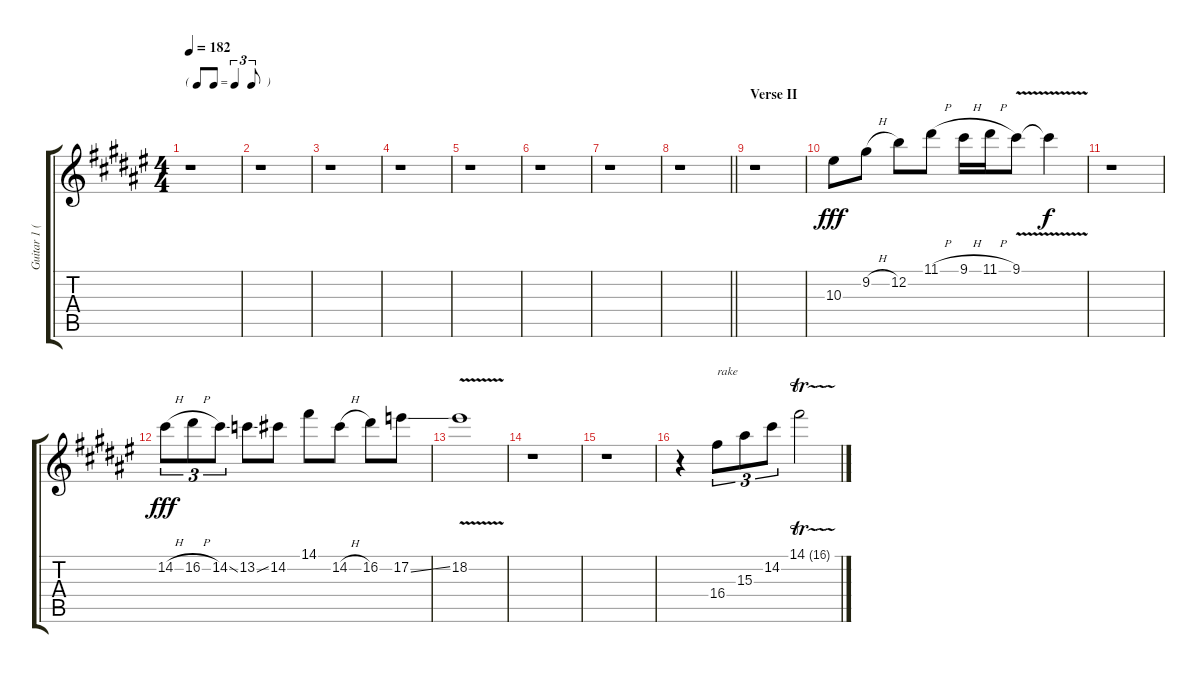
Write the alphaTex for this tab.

\track ("Guitar 1 (clarinette)" "Guitar 1 (") {instrument distortionguitar}
\staff {score tabs}
\tuning (E4 B3 G3 D3 A2 E2) {hide}
\ts (4 4)
\tf triplet8th
\tempo 182
\clef g2
\ks f#
r.1{dy fff} |
r.1 |
r.1 |
r.1 |
r.1 |
r.1 |
r.1 |
\barLineRight lightlight
r.1 |
\section ("" "Verse II")
r.1 |
10.3.8{volume 16} 9.2{h}.8 12.2.8 11.1{h}.8 9.1{h}.16 11.1{h}.16 9.1{v}.8 9.1{t}.4{dy f} |
r.1 |
14.2{h}.8{tu (3 2) dy fff} 16.2{h}.8{tu (3 2)} 14.2{ss}.8{tu (3 2)} 13.2{ss}.8 14.2.8 14.1.8 14.2{h}.8 16.2.8 17.2{ss}.8 |
18.2{v}.1 |
r.1 |
r.1 |
r.4 16.4.8{tu (3 2) txt "rake"} 15.3.8{tu (3 2)} 14.2.8{tu (3 2)} 14.1{tr (16 16)}.2
